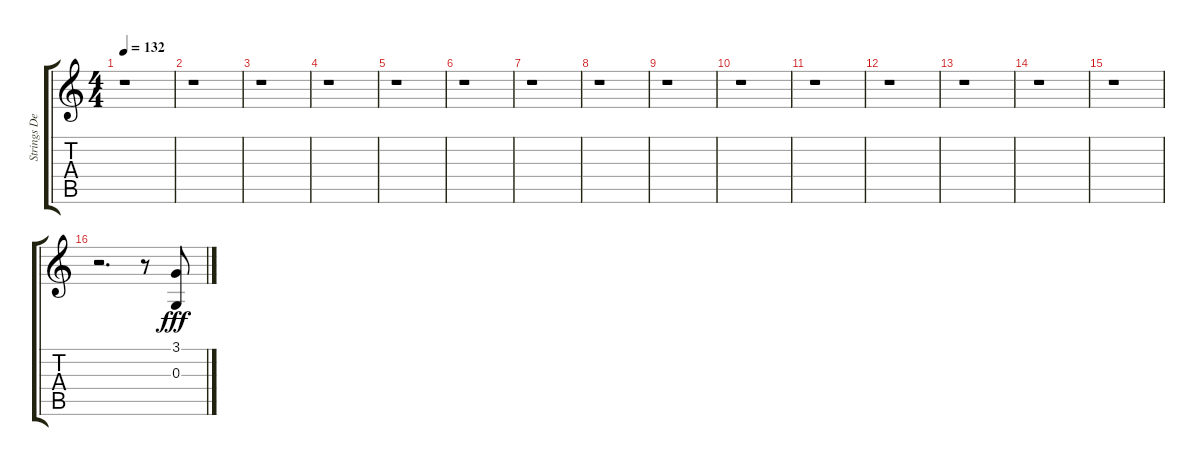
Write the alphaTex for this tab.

\track ("Strings Detune" "Strings De") {instrument stringensemble1}
\staff {score tabs}
\tuning (E4 B3 G3 D3 A2 E2) {hide}
\ts (4 4)
\tempo 132
\clef g2
\ks c
r.1{dy fff} |
r.1 |
r.1 |
r.1 |
r.1 |
r.1 |
r.1 |
r.1 |
r.1 |
r.1 |
r.1 |
r.1 |
r.1 |
r.1 |
r.1 |
r.2{d} r.8 (3.1 0.3).8
